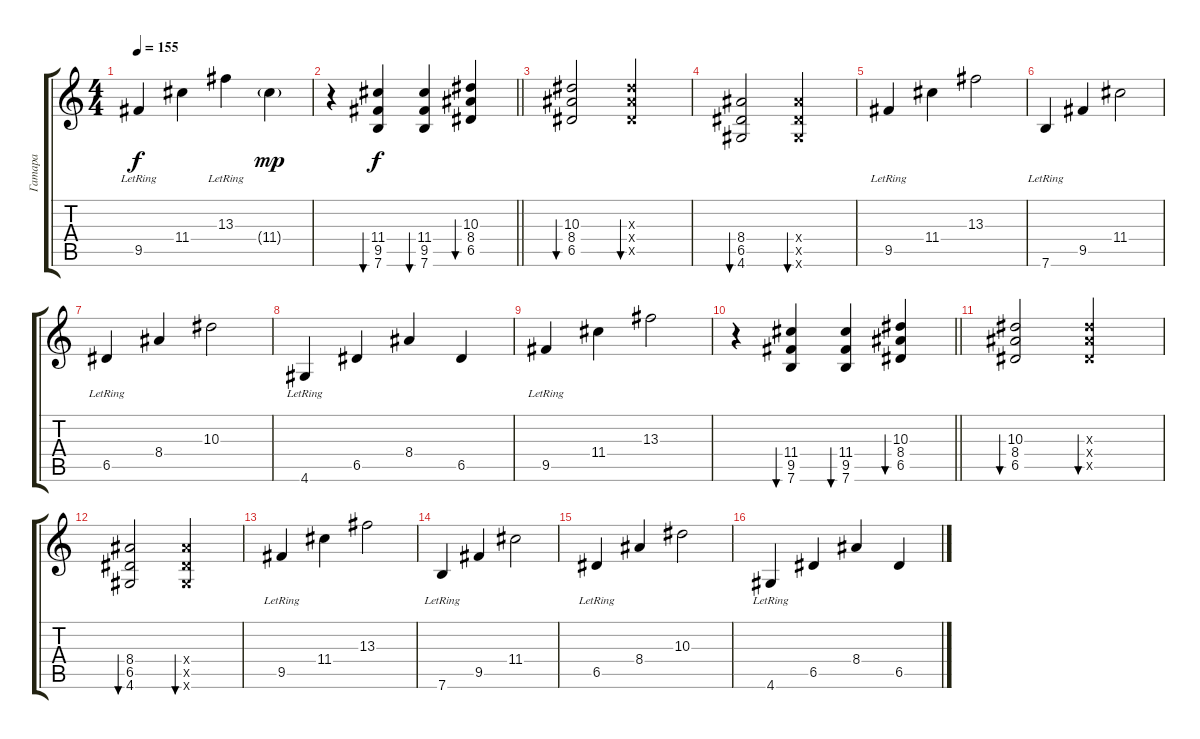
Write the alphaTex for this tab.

\track ("Гатара" "Гатара") {instrument electricguitarclean}
\staff {score tabs}
\tuning (E4 B3 F3 D3 A2 E2) {hide}
\ts (4 4)
\tempo 155
\clef g2
\ks c
9.5{lr}.4{dy f} 11.4.4 13.3{lr}.4 11.4{g}.4{dy mp} |
\barLineRight lightlight
r.4 (11.4 9.5 7.6).4{bu 60 dy f instrument electricguitarclean} (11.4 9.5 7.6).4{bu 60} (10.3 8.4 6.5).4{bu 60} |
(10.3 8.4 6.5).2{bu 60} (10.3{x} 8.4{x} 6.5{x}).2{bu 60} |
(8.4 6.5 4.6).2{bu 60} (8.4{x} 6.5{x} 4.6{x}).2{bu 60} |
9.5{lr}.4 11.4.4 13.3.2 |
7.6{lr}.4 9.5.4 11.4.2 |
6.5{lr}.4 8.4.4 10.3.2 |
4.6{lr}.4 6.5.4 8.4.4 6.5.4 |
9.5{lr}.4 11.4.4 13.3.2 |
\barLineRight lightlight
r.4 (11.4 9.5 7.6).4{bu 60 instrument electricguitarclean} (11.4 9.5 7.6).4{bu 60} (10.3 8.4 6.5).4{bu 60} |
(10.3 8.4 6.5).2{bu 60} (10.3{x} 8.4{x} 6.5{x}).2{bu 60} |
(8.4 6.5 4.6).2{bu 60} (8.4{x} 6.5{x} 4.6{x}).2{bu 60} |
9.5{lr}.4 11.4.4 13.3.2 |
7.6{lr}.4 9.5.4 11.4.2 |
6.5{lr}.4 8.4.4 10.3.2 |
4.6{lr}.4 6.5.4 8.4.4 6.5.4
